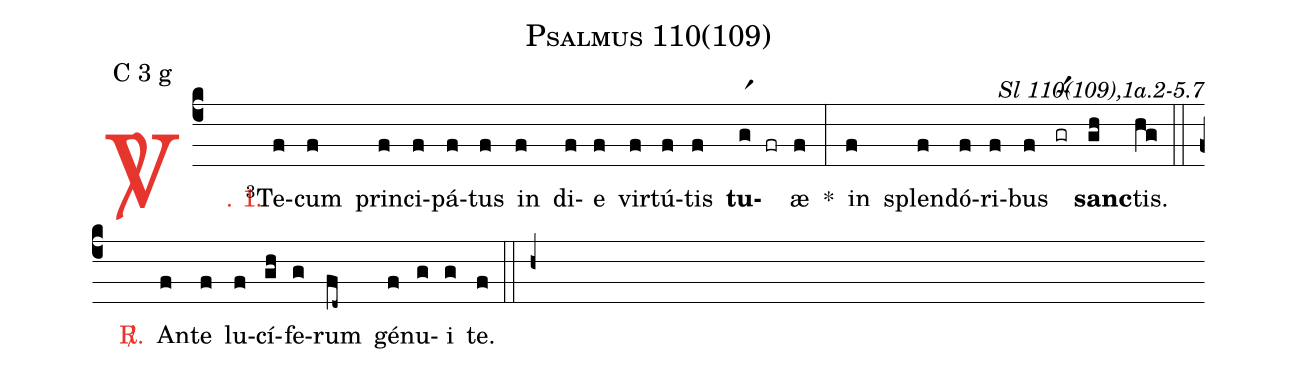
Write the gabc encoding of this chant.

name: Psalmus 110(109);
mode: C 3 g;
commentary: Sl 110(109),1a.2-5.7;
%%
(c4)

<c><sp>V/</sp>. 1.</c>() <v>\VSup{3}</v>Te(f)cum(f) prin(f)ci(f)pá(f)tus(f) in(f) di(f)e(f) vir(f)tú(f)tis(f) <b>tu</b>(gr1 fr)æ(f) *(:) in(f) splen(f)dó(f)ri(f)bus(f) <nlba>(gr[ocba:1{])<b>sanc</b>(gh[ocba:0}])tis.</nlba>(hg)

(::)

<nlba><c><sp>R/</sp>.</c>() An</nlba>(f)te(f) lu(f)cí(gh)fe(g)rum(fd~) gé(f)nu(g)i(g) te.(f)

(::)

(h+)
